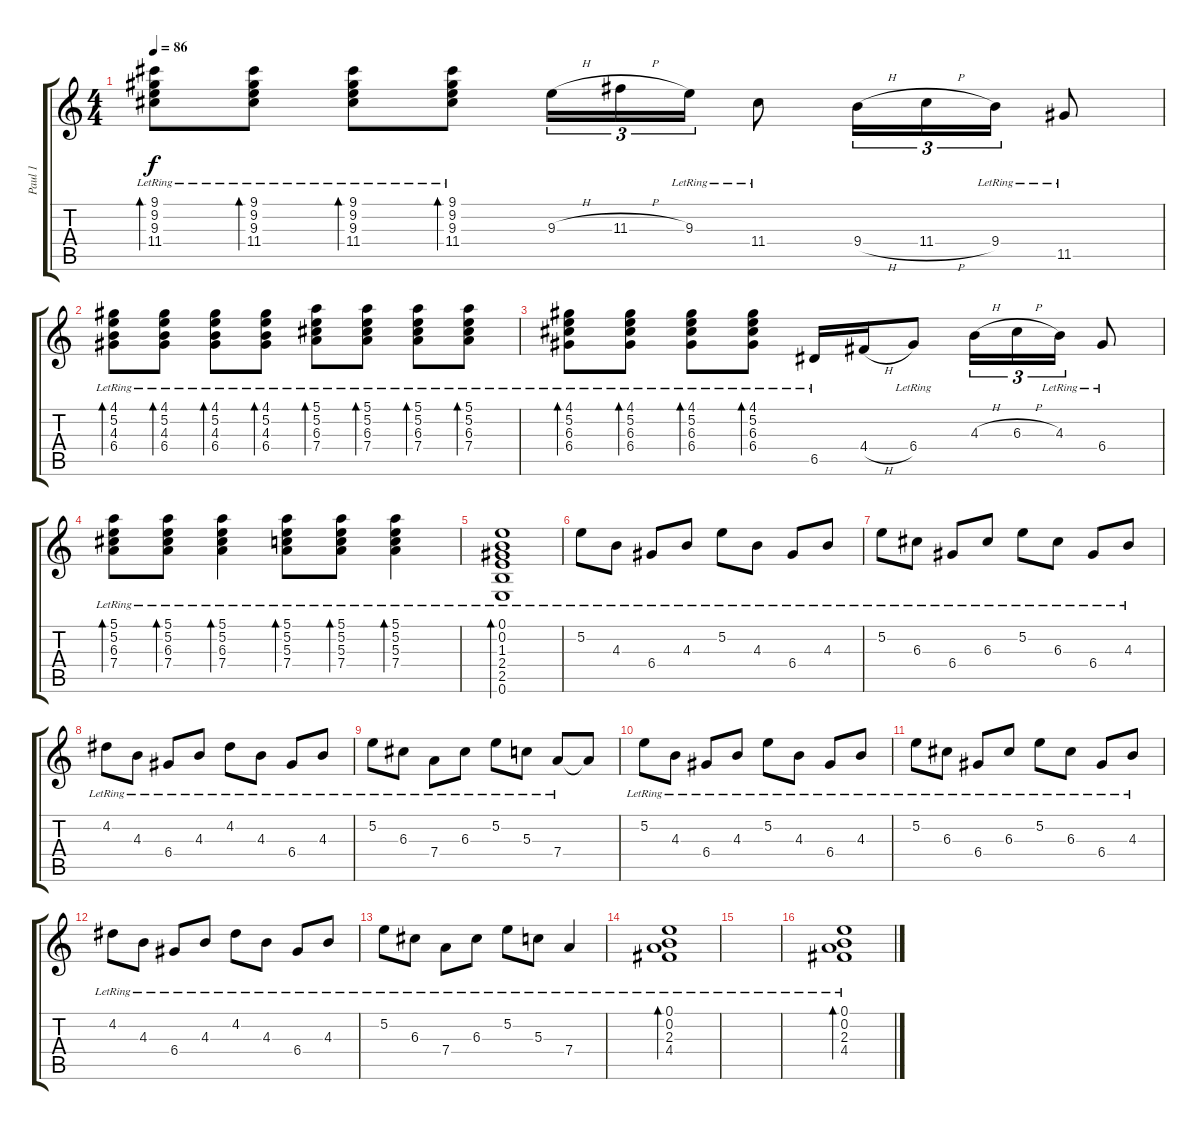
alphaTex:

\track ("Paul 1" "Paul 1") {instrument acousticguitarsteel}
\staff {score tabs}
\tuning (E4 B3 G3 D3 A2 E2) {hide}
\ts (4 4)
\tempo 86
\clef g2
\ks c
(9.1{lr} 9.2{lr} 9.3{lr} 11.4{lr}).8{bd 60 dy f} (9.1{lr} 9.2{lr} 9.3{lr} 11.4{lr}).8{bd 60} (9.1{lr} 9.2{lr} 9.3{lr} 11.4{lr}).8{bd 60} (9.1{lr} 9.2{lr} 9.3{lr} 11.4{lr}).8{bd 60} 9.3{h}.16{tu (3 2)} 11.3{h}.16{tu (3 2)} 9.3{lr}.16{tu (3 2)} 11.4{lr}.8 9.4{h}.16{tu (3 2)} 11.4{h}.16{tu (3 2)} 9.4{lr}.16{tu (3 2)} 11.5{lr}.8 |
(4.1{lr} 5.2{lr} 4.3{lr} 6.4{lr}).8{bd 60} (4.1{lr} 5.2{lr} 4.3{lr} 6.4{lr}).8{bd 60} (4.1{lr} 5.2{lr} 4.3{lr} 6.4{lr}).8{bd 60} (4.1{lr} 5.2{lr} 4.3{lr} 6.4{lr}).8{bd 60} (5.1{lr} 5.2{lr} 6.3{lr} 7.4{lr}).8{bd 60} (5.1{lr} 5.2{lr} 6.3{lr} 7.4{lr}).8{bd 60} (5.1{lr} 5.2{lr} 6.3{lr} 7.4{lr}).8{bd 60} (5.1{lr} 5.2{lr} 6.3{lr} 7.4{lr}).8{bd 60} |
(4.1{lr} 5.2{lr} 6.3{lr} 6.4{lr}).8{bd 60} (4.1{lr} 5.2{lr} 6.3{lr} 6.4{lr}).8{bd 60} (4.1{lr} 5.2{lr} 6.3{lr} 6.4{lr}).8{bd 60} (4.1{lr} 5.2{lr} 6.3{lr} 6.4{lr}).8{bd 60} 6.5{lr}.16 4.4{h}.16 6.4{lr}.8 4.3{h}.16{tu (3 2)} 6.3{h}.16{tu (3 2)} 4.3{lr}.16{tu (3 2)} 6.4{lr}.8 |
(5.1{lr} 5.2{lr} 6.3{lr} 7.4{lr}).8{bd 60} (5.1{lr} 5.2{lr} 6.3{lr} 7.4{lr}).8{bd 60} (5.1{lr} 5.2{lr} 6.3{lr} 7.4{lr}).4{bd 60} (5.1{lr} 5.2{lr} 5.3{lr} 7.4{lr}).8{bd 60} (5.1{lr} 5.2{lr} 5.3{lr} 7.4{lr}).8{bd 60} (5.1{lr} 5.2{lr} 5.3{lr} 7.4{lr}).4{bd 60} |
(0.1{lr} 0.2{lr} 1.3{lr} 2.4{lr} 2.5{lr} 0.6{lr}).1{bd 60} |
5.2{lr}.8 4.3{lr}.8 6.4{lr}.8 4.3{lr}.8 5.2{lr}.8 4.3{lr}.8 6.4{lr}.8 4.3{lr}.8 |
5.2{lr}.8 6.3{lr}.8 6.4{lr}.8 6.3{lr}.8 5.2{lr}.8 6.3{lr}.8 6.4{lr}.8 4.3{lr}.8 |
4.2{lr}.8 4.3{lr}.8 6.4{lr}.8 4.3{lr}.8 4.2{lr}.8 4.3{lr}.8 6.4{lr}.8 4.3{lr}.8 |
5.2{lr}.8 6.3{lr}.8 7.4{lr}.8 6.3{lr}.8 5.2{lr}.8 5.3{lr}.8 7.4{lr}.8 7.4{t}.8 |
5.2{lr}.8 4.3{lr}.8 6.4{lr}.8 4.3{lr}.8 5.2{lr}.8 4.3{lr}.8 6.4{lr}.8 4.3{lr}.8 |
5.2{lr}.8 6.3{lr}.8 6.4{lr}.8 6.3{lr}.8 5.2{lr}.8 6.3{lr}.8 6.4{lr}.8 4.3{lr}.8 |
4.2{lr}.8 4.3{lr}.8 6.4{lr}.8 4.3{lr}.8 4.2{lr}.8 4.3{lr}.8 6.4{lr}.8 4.3{lr}.8 |
5.2{lr}.8 6.3{lr}.8 7.4{lr}.8 6.3{lr}.8 5.2{lr}.8 5.3{lr}.8 7.4{lr}.4 |
(0.1{lr} 0.2{lr} 2.3{lr} 4.4{lr}).1{bd 60 instrument electricguitarclean} |
|
(0.1{lr} 0.2{lr} 2.3{lr} 4.4{lr}).1{bd 60}
